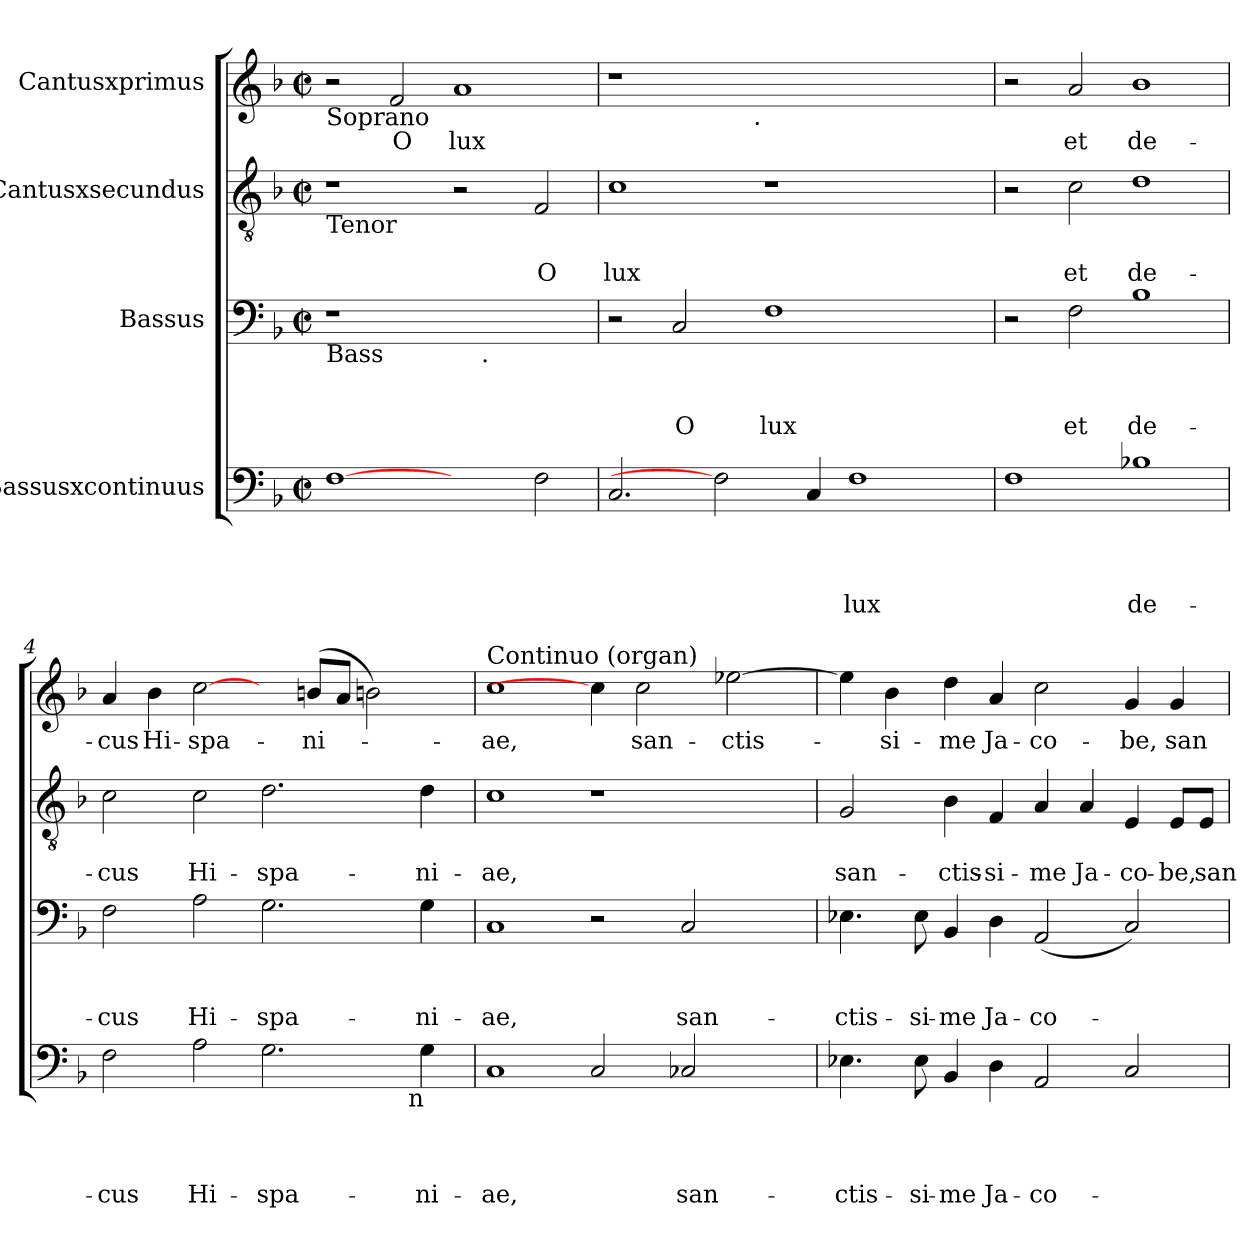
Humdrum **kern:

**kern	**text	**text	**text	**text	**kern	**text	**text	**text	**kern	**text	**text	**kern	**text
*part4	*part4	*part4	*part4	*part4	*part3	*part3	*part3	*part3	*part2	*part2	*part2	*part1	*part1
*staff4	*staff4	*staff4	*staff4	*staff4	*staff3	*staff3	*staff3	*staff3	*staff2	*staff2	*staff2	*staff1	*staff1
*I"Bassusxcontinuus	*	*	*	*	*I"Bassus	*	*	*	*I"Cantusxsecundus	*	*	*I"Cantusxprimus	*
*clefF4	*	*	*	*	*clefF4	*	*	*	*clefGv2	*	*	*clefG2	*
*k[b-]	*	*	*	*	*k[b-]	*	*	*	*k[b-]	*	*	*k[b-]	*
*F:	*	*	*	*	*F:	*	*	*	*F:	*	*	*F:	*
*M2/2	*	*	*	*	*M2/2	*	*	*	*M2/2	*	*	*M2/2	*
*met(c|)	*	*	*	*	*met(c|)	*	*	*	*met(c|)	*	*	*met(c|)	*
=1	=1	=1	=1	=1	=1	=1	=1	=1	=1	=1	=1	=1	=1
!	!	!	!	!	!	!	!	!	!	!	!	!LO:TX:b:t=Soprano	!
!	!	!	!	!	!	!	!	!	!LO:TX:b:t=Tenor	!	!	!	!
!	!	!	!	!	!LO:TX:b:t=Bass	!	!	!	!	!	!	!	!
[1F	.	.	.	.	1r	.	.	.	1r	.	.	2r	.
!	!	!	!	!	!	!	!	!	!	!	!	!	!LO:LY:b
.	.	.	.	.	.	.	.	.	.	.	.	2f/	O
!	!	!	!	!	!	!	!	!	!	!	!	!	!LO:LY:b
2ryy	.	.	.	.	8ryy	.	.	.	2r	.	.	1a	lux
!	!	!	!	!	!LO:TX:b:t=.	!	!	!	!	!	!	!	!
.	.	.	.	.	2..ryy	.	.	.	.	.	.	.	.
!	!	!	!	!	!	!	!	!	!	!	!LO:LY:b	!	!
2F\	.	.	.	.	.	.	.	.	2F/	.	O	.	.
=2	=2	=2	=2	=2	=2	=2	=2	=2	=2	=2	=2	=2	=2
!	!	!	!	!	!	!	!	!	!	!	!LO:LY:b	!	!
*	*	*	*	*	*	*	*	*	*	*	*	*^	*
2.C/	.	.	.	.	2r	.	.	.	1c	.	lux	1r	2ryy	.
!	!	!	!	!	!	!	!	!LO:LY:b	!	!	!	!	!	!
.	.	.	.	.	2C/	.	.	O	.	.	.	.	4...ryy	.
2F]	.	.	.	.	.	.	.	.	.	.	.	.	.	.
!	!	!	!	!	!	!	!	!	!	!	!	!	!LO:TX:b:t=.	!
.	.	.	.	.	.	.	.	.	.	.	.	.	1ryy	.
!	!	!	!	!	!	!	!	!LO:LY:b	!	!	!	!	!	!
.	.	.	.	.	1F	.	.	lux	1r	.	.	1.ryy	.	.
4C/	.	.	.	.	.	.	.	.	.	.	.	.	.	.
!	!	!	!	!LO:LY:a	!	!	!	!	!	!	!	!	!	!
1F	.	.	.	lux	.	.	.	.	.	.	.	.	.	.
.	.	.	.	.	.	.	.	.	.	.	.	.	2ryy	.
.	.	.	.	.	2ryy	.	.	.	2ryy	.	.	.	.	.
.	.	.	.	.	.	.	.	.	.	.	.	.	32ryy	.
*	*	*	*	*	*	*	*	*	*	*	*	*v	*v	*
=3	=3	=3	=3	=3	=3	=3	=3	=3	=3	=3	=3	=3	=3
1F	.	.	.	.	2r	.	.	.	2r	.	.	2r	.
!	!	!	!	!	!	!	!	!LO:LY:b	!	!	!LO:LY:b	!	!LO:LY:b
.	.	.	.	.	2F\	.	.	et	2c\	.	et	2a/	et
!	!	!	!	!LO:LY:a	!	!	!	!LO:LY:b	!	!	!LO:LY:b	!	!LO:LY:b
1B-X	.	.	.	de-	1B-	.	.	de-	1d	.	de-	1b-	de-
=4	=4	=4	=4	=4	=4	=4	=4	=4	=4	=4	=4	=4	=4
!	!	!	!	!LO:LY:a	!	!	!	!LO:LY:b	!	!	!LO:LY:b	!	!LO:LY:b
*^	*	*	*	*	*	*	*	*	*	*	*	*	*
2F\	1ryy	.	.	.	-cus	2F\	.	.	-cus	2c\	.	-cus	4a/	-cus
!	!	!	!	!	!	!	!	!	!	!	!	!	!	!LO:LY:b
.	.	.	.	.	.	.	.	.	.	.	.	.	4b-\	Hi-
!	!	!	!	!	!LO:LY:a	!	!	!	!LO:LY:b	!	!	!LO:LY:b	!	!LO:LY:b:rj
2A>\	.	.	.	.	Hi-	2A\	.	.	Hi-	2c\	.	Hi-	[2cc\	-spa-
!	!	!	!	!	!LO:LY:a	!	!	!	!LO:LY:b	!	!	!LO:LY:b	!	!
2.G>\	2ryy	.	.	.	-spa-	2.G\	.	.	-spa-	2.d\	.	-spa-	4ryy	.
!	!	!	!	!	!	!	!	!	!	!	!	!	!	!LO:LY:b
.	.	.	.	.	.	.	.	.	.	.	.	.	(>8b/L	-ni-
.	.	.	.	.	.	.	.	.	.	.	.	.	8a/J	.
.	8..ryy	.	.	.	.	.	.	.	.	.	.	.	2bn\)	.
!	!LO:TX:b:t=n	!	!	!	!	!	!	!	!	!	!	!	!	!
.	4ryy	.	.	.	.	.	.	.	.	.	.	.	.	.
!	!	!	!	!	!LO:LY:a	!	!	!	!LO:LY:b	!	!	!LO:LY:b	!	!
4G\	.	.	.	.	-ni-	4G\	.	.	-ni-	4d\	.	-ni-	.	.
.	32ryy	.	.	.	.	.	.	.	.	.	.	.	.	.
!!LO:LB:g=z
=5	=5	=5	=5	=5	=5	=5	=5	=5	=5	=5	=5	=5	=5	=5
!	!	!	!	!	!	!	!	!	!	!	!	!	!LO:TX:a:t=Continuo (organ)	!
!	!	!	!	!	!LO:LY:a	!	!	!	!LO:LY:b	!	!	!LO:LY:b	!	!LO:LY:b
*v	*v	*	*	*	*	*	*	*	*	*	*	*	*	*
1C	.	.	.	-ae,	1C	.	.	-ae,	1c	.	-ae,	1cc	-ae,
2C/	.	.	.	.	2r	.	.	.	1r	.	.	4cc\]	.
!	!	!	!	!	!	!	!	!	!	!	!	!	!LO:LY:b
.	.	.	.	.	.	.	.	.	.	.	.	2cc\	san-
!	!	!	!	!LO:LY:a	!	!	!	!LO:LY:b	!	!	!	!	!
2C-/	.	.	.	san-	2C/	.	.	san-	.	.	.	.	.
!	!	!	!	!	!	!	!	!	!	!	!	!	!LO:LY:b
.	.	.	.	.	.	.	.	.	.	.	.	[>2ee-X\	-ctis-
4ryy	.	.	.	.	4ryy	.	.	.	4ryy	.	.	.	.
=6	=6	=6	=6	=6	=6	=6	=6	=6	=6	=6	=6	=6	=6
!	!	!	!	!LO:LY:a	!	!	!	!LO:LY:b	!	!	!LO:LY:b	!	!
4.E-X\	.	.	.	-ctis-	4.E-X\	.	.	-ctis-	2G/	.	san-	4ee-\]	.
!	!	!	!	!	!	!	!	!	!	!	!	!	!LO:LY:b
.	.	.	.	.	.	.	.	.	.	.	.	4b-\	-si-
!	!	!	!	!LO:LY:a	!	!	!	!LO:LY:b	!	!	!	!	!
8E-\	.	.	.	-si-	8E-\	.	.	-si-	.	.	.	.	.
!	!	!	!	!LO:LY:a:rj	!	!	!	!LO:LY:b:rj	!	!	!LO:LY:b	!	!LO:LY:b
4BB-/	.	.	.	-me	4BB-/	.	.	-me	4B-\	.	-ctis-	4dd\	-me
!	!	!	!	!LO:LY:a	!	!	!	!LO:LY:b	!	!	!LO:LY:b	!	!LO:LY:b
4D\	.	.	.	Ja-	4D\	.	.	Ja-	4F/	.	-si-	4a/	Ja-
!	!	!	!	!LO:LY:a	!	!	!	!LO:LY:b	!	!	!LO:LY:b	!	!LO:LY:b
2AA/	.	.	.	-co-	(<2AA/	.	.	-co-	4A/	.	-me	2cc\	-co-
!	!	!	!	!	!	!	!	!	!	!	!LO:LY:b	!	!
.	.	.	.	.	.	.	.	.	4A/	.	Ja-	.	.
!	!	!	!	!	!	!	!	!	!	!	!LO:LY:b	!	!LO:LY:b
2C/	.	.	.	.	2C/)	.	.	.	4E/	.	-co-	4g/	-be,
!	!	!	!	!	!	!	!	!	!	!	!LO:LY:b	!	!LO:LY:b
.	.	.	.	.	.	.	.	.	8E/L	.	-be,	4g/	san-
!	!	!	!	!	!	!	!	!	!	!	!LO:LY:b	!	!
.	.	.	.	.	.	.	.	.	8E/J	.	san-	.	.
=	=	=	=	=	=	=	=	=	=	=	=	=	=
*-	*-	*-	*-	*-	*-	*-	*-	*-	*-	*-	*-	*-	*-
